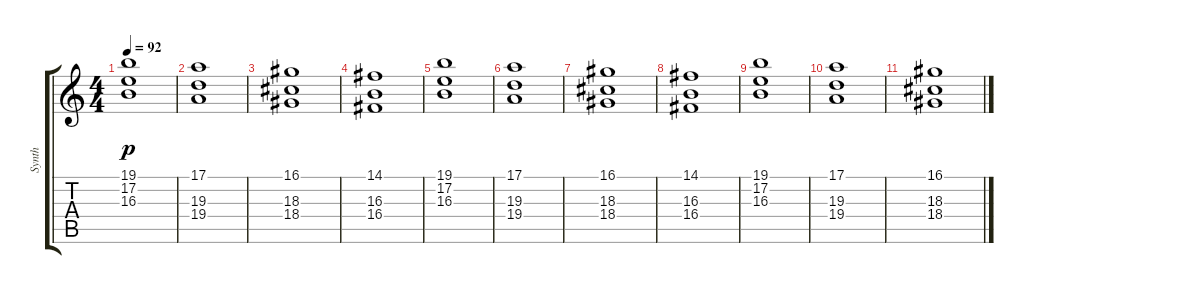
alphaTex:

\track ("Synth" "Synth") {instrument stringensemble2}
\staff {score tabs}
\tuning (E4 B3 G3 D3 A2 E2) {hide}
\ts (4 4)
\tempo 92
\clef g2
\ks c
(19.1 17.2 16.3).1{dy p} |
(17.1 19.3 19.4).1 |
(16.1 18.3 18.4).1 |
(14.1 16.3 16.4).1 |
(19.1 17.2 16.3).1 |
(17.1 19.3 19.4).1 |
(16.1 18.3 18.4).1 |
(14.1 16.3 16.4).1 |
(19.1 17.2 16.3).1 |
(17.1 19.3 19.4).1 |
(16.1 18.3 18.4).1
